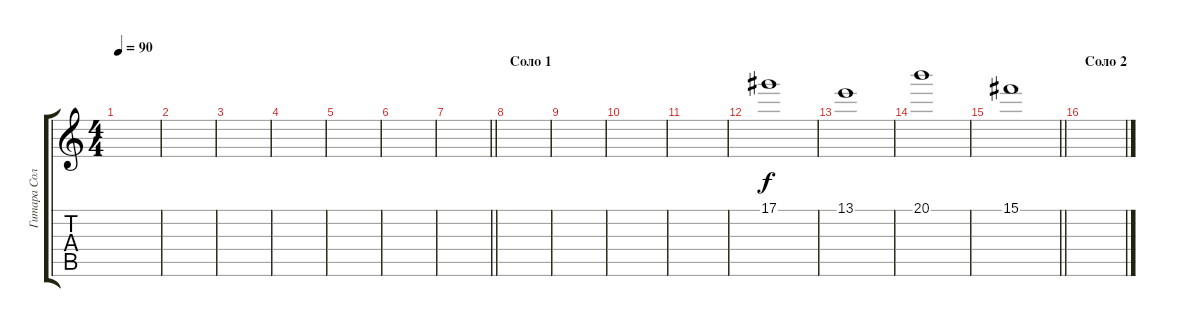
\track ("Гитара Соло 3" "Гитара Сол") {instrument acousticguitarsteel}
\staff {score tabs}
\tuning (Eb4 Bb3 Gb3 Db3 Ab2 Eb2) {hide}
\ts (4 4)
\tempo 90
\clef g2
\ks c
|
|
|
|
|
|
\barLineRight lightlight
|
\section ("" "Соло 1")
|
|
|
|
17.1.1{volume 12 instrument overdrivenguitar} |
13.1.1 |
20.1.1 |
\barLineRight lightlight
15.1.1 |
\section ("" "Соло 2")
